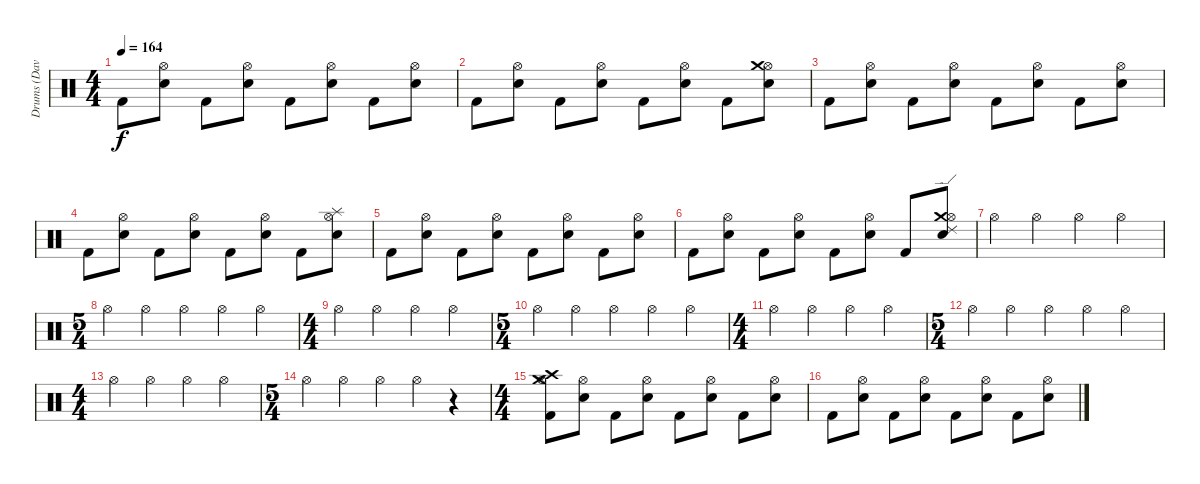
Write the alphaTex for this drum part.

\track ("Drums (Dave)" "Drums (Dav") {instrument percussion}
\staff {score}
\articulation defaults
\ts (4 4)
\tempo 164
\clef neutral
\ks c "Kick (hit) 2".8{dy f}
("Snare (hit) 2" "Hi-Hat (open)").8 "Kick (hit) 2".8 ("Snare (hit) 2" "Hi-Hat (open)").8 "Kick (hit) 2".8 ("Snare (hit) 2" "Hi-Hat (open)").8 "Kick (hit) 2".8 ("Snare (hit) 2" "Hi-Hat (open)").8 |
"Kick (hit) 2".8 ("Snare (hit) 2" "Hi-Hat (open)").8 "Kick (hit) 2".8 ("Snare (hit) 2" "Hi-Hat (open)").8 "Kick (hit) 2".8 ("Snare (hit) 2" "Hi-Hat (open)").8 "Kick (hit) 2".8 ("Snare (hit) 2" "Hi-Hat (open)" "Crash medium (hit)").8 |
"Kick (hit) 2".8 ("Snare (hit) 2" "Hi-Hat (open)").8 "Kick (hit) 2".8 ("Snare (hit) 2" "Hi-Hat (open)").8 "Kick (hit) 2".8 ("Snare (hit) 2" "Hi-Hat (open)").8 "Kick (hit) 2".8 ("Snare (hit) 2" "Hi-Hat (open)").8 |
"Kick (hit) 2".8 ("Snare (hit) 2" "Hi-Hat (open)").8 "Kick (hit) 2".8 ("Snare (hit) 2" "Hi-Hat (open)").8 "Kick (hit) 2".8 ("Snare (hit) 2" "Hi-Hat (open)").8 "Kick (hit) 2".8 ("Snare (hit) 2" "Hi-Hat (open)" "Splash (hit)").8 |
"Kick (hit) 2".8 ("Snare (hit) 2" "Hi-Hat (open)").8 "Kick (hit) 2".8 ("Snare (hit) 2" "Hi-Hat (open)").8 "Kick (hit) 2".8 ("Snare (hit) 2" "Hi-Hat (open)").8 "Kick (hit) 2".8 ("Snare (hit) 2" "Hi-Hat (open)").8 |
"Kick (hit) 2".8 ("Snare (hit) 2" "Hi-Hat (open)").8 "Kick (hit) 2".8 ("Snare (hit) 2" "Hi-Hat (open)").8 "Kick (hit) 2".8 ("Snare (hit) 2" "Hi-Hat (open)").8 "Kick (hit) 2".8 ("Snare (hit) 2" "Ride (edge) 2" "Crash medium (hit)" "Hi-Hat (open)").8 |
"Hi-Hat (open)".4 "Hi-Hat (open)".4 "Hi-Hat (open)".4 "Hi-Hat (open)".4 |
\ts (5 4)
"Hi-Hat (open)".4 "Hi-Hat (open)".4 "Hi-Hat (open)".4 "Hi-Hat (open)".4 "Hi-Hat (open)".4 |
\ts (4 4)
"Hi-Hat (open)".4 "Hi-Hat (open)".4 "Hi-Hat (open)".4 "Hi-Hat (open)".4 |
\ts (5 4)
"Hi-Hat (open)".4 "Hi-Hat (open)".4 "Hi-Hat (open)".4 "Hi-Hat (open)".4 "Hi-Hat (open)".4 |
\ts (4 4)
"Hi-Hat (open)".4 "Hi-Hat (open)".4 "Hi-Hat (open)".4 "Hi-Hat (open)".4 |
\ts (5 4)
"Hi-Hat (open)".4 "Hi-Hat (open)".4 "Hi-Hat (open)".4 "Hi-Hat (open)".4 "Hi-Hat (open)".4 |
\ts (4 4)
"Hi-Hat (open)".4 "Hi-Hat (open)".4 "Hi-Hat (open)".4 "Hi-Hat (open)".4 |
\ts (5 4)
"Hi-Hat (open)".4 "Hi-Hat (open)".4 "Hi-Hat (open)".4 "Hi-Hat (open)".4 r.4 |
\ts (4 4)
("Crash high (hit)" "Crash medium (hit)" "Kick (hit) 2" "Hi-Hat (open)").8 ("Snare (hit) 2" "Hi-Hat (open)").8 "Kick (hit) 2".8 ("Snare (hit) 2" "Hi-Hat (open)").8 "Kick (hit) 2".8 ("Snare (hit) 2" "Hi-Hat (open)").8 "Kick (hit) 2".8 ("Snare (hit) 2" "Hi-Hat (open)").8 |
"Kick (hit) 2".8 ("Snare (hit) 2" "Hi-Hat (open)").8 "Kick (hit) 2".8 ("Snare (hit) 2" "Hi-Hat (open)").8 "Kick (hit) 2".8 ("Snare (hit) 2" "Hi-Hat (open)").8 "Kick (hit) 2".8 ("Snare (hit) 2" "Hi-Hat (open)").8
